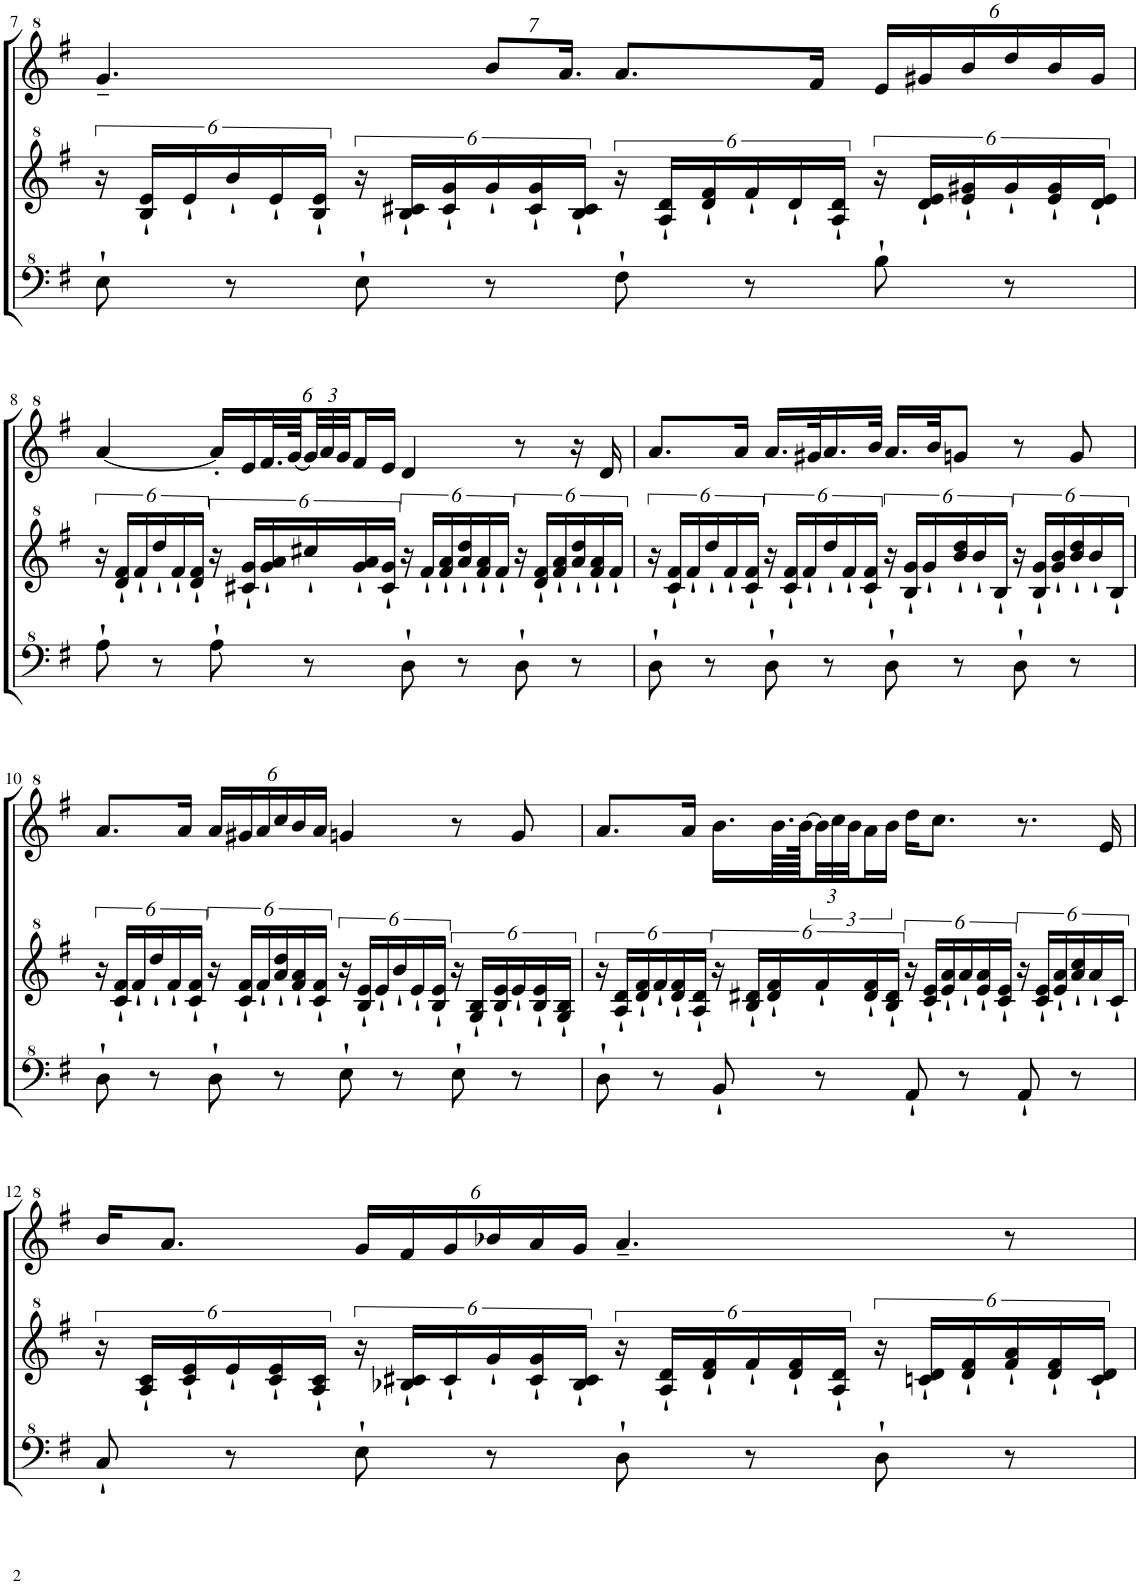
**kern	**kern	**kern
*part1	*part1	*part1
*staff3	*staff2	*staff1
*I"Model III	*	*
!!LO:PB:g=z
*clefF^4	*clefG^2	*clefG^2
*k[f#]	*k[f#]	*k[f#]
*M4/4	*M4/4	*M4/4
=7	=7	=7
8e`\	24r	4.gg~/
.	24b/` 24ee/`LL	.
.	24ee`/	.
8r	24bb`/	.
.	24ee`/	.
.	24b/` 24ee/`JJ	.
8e`\	24r	.
.	24b/` 24cc#X/`LL	.
.	24cc#/` 24gg/`	.
*	*	*Xbrackettup
8r	24gg`/	14bb/L
.	24cc#/` 24gg/`	.
.	.	28.aa/Jk
.	24b/` 24cc#/`JJ	.
8f#`\	24r	8.aa/L
.	24a/` 24dd/`LL	.
.	24dd/` 24ff#/`	.
8r	24ff#`/	.
.	24dd`/	.
.	.	16ff#/Jk
.	24a/` 24dd/`JJ	.
8b`\	24r	24ee/LL
.	24dd/` 24ee/`LL	24gg#X/
.	24ee/` 24gg#X/`	24bb/
8r	24gg#`/	24ddd/
.	24ee/` 24gg#/`	24bb/
.	24dd/` 24ee/`JJ	24gg#/JJ
!!LO:LB:g=z
=8	=8	=8
8a`\	24r	[4aa/
.	24dd/` 24ff#/`LL	.
.	24ff#`/	.
8r	24ddd`/	.
.	24ff#`/	.
.	24dd/` 24ff#/`JJ	.
8a`\	24r	24aa'/LL]
.	24cc#X/` 24gg/`LL	24ee/
.	24gg/` 24aa/`	48.ff#/L
.	.	[96gg/K
8r	24ccc#X`/	72gg/]
.	.	72aa/
.	.	72gg/J
.	24gg/` 24aa/`	24ff#/
.	24cc#/` 24gg/`JJ	24ee/JJ
8d`\	24r	4dd/
.	24ff#`/LL	.
.	24ff#/` 24aa/`	.
8r	24aa/` 24ddd/`	.
.	24ff#/` 24aa/`	.
.	24ff#`/JJ	.
8d`\	24r	8r
.	24dd/` 24ff#/`LL	.
.	24ff#/` 24aa/`	.
8r	24aa/` 24ddd/`	16r
.	24ff#/` 24aa/`	.
.	.	16dd/
.	24ff#`/JJ	.
=9	=9	=9
8d`\	24r	8.aa/L
.	24cc/` 24ff#/`LL	.
.	24ff#`/	.
8r	24ddd`/	.
.	24ff#`/	.
.	.	16aa/Jk
.	24cc/` 24ff#/`JJ	.
8d`\	24r	16.aa/LL
.	24cc/` 24ff#/`LL	.
.	24ff#`/	.
.	.	32gg#X/K
8r	24ddd`/	16.aa/
.	24ff#`/	.
.	24cc/` 24ff#/`JJ	.
.	.	32bb/JJk
8d`\	24r	16.aa/LL
.	24b/` 24gg/`LL	.
.	24gg`/	.
.	.	32bb/JK
8r	24bb/` 24ddd/`	8ggn/J
.	24bb`/	.
.	24b`/JJ	.
8d`\	24r	8r
.	24b/` 24gg/`LL	.
.	24gg/` 24bb/`	.
8r	24bb/` 24ddd/`	8gg/
.	24bb`/	.
.	24b`/JJ	.
!!LO:LB:g=z
=10	=10	=10
8d`\	24r	8.aa/L
.	24cc/` 24ff#/`LL	.
.	24ff#`/	.
8r	24ddd`/	.
.	24ff#`/	.
.	.	16aa/Jk
.	24cc/` 24ff#/`JJ	.
8d`\	24r	24aa/LL
.	24cc/` 24ff#/`LL	24gg#X/
.	24ff#`/	24aa/
8r	24aa/` 24ddd/`	24ccc/
.	24ff#/` 24aa/`	24bb/
.	24cc/` 24ff#/`JJ	24aa/JJ
8e`\	24r	4ggn/
.	24b/` 24ee/`LL	.
.	24ee`/	.
8r	24bb`/	.
.	24ee`/	.
.	24b/` 24ee/`JJ	.
8e`\	24r	8r
.	24g/` 24b/`LL	.
.	24b/` 24ee/`	.
8r	24ee`/	8gg/
.	24b/` 24ee/`	.
.	24g/` 24b/`JJ	.
=11	=11	=11
8d`\	24r	8.aa/L
.	24a/` 24dd/`LL	.
.	24dd/` 24ff#/`	.
8r	24ff#`/	.
.	24dd/` 24ff#/`	.
.	.	16aa/Jk
.	24a/` 24dd/`JJ	.
8B`/	24r	16.bb\LL
.	24b/` 24dd#X/`LL	.
.	24dd#/` 24ff#/`	.
.	.	64.bb\LL
.	.	[128bb\JK
*	*	*brackettup
8r	24ff#`/	72bb\]
.	.	72ccc\
.	.	72bb\J
.	24dd#/` 24ff#/`	24aa\
.	24b/` 24dd#/`JJ	24bb\JJ
8A`/	24r	16ddd\KL
.	24cc/` 24ee/`LL	.
.	.	8.ccc\J
.	24ee/` 24aa/`	.
8r	24aa`/	.
.	24ee/` 24aa/`	.
.	24cc/` 24ee/`JJ	.
8A`/	24r	8.r
.	24cc/` 24ee/`LL	.
.	24ee/` 24aa/`	.
8r	24aa/` 24ccc/`	.
.	24aa`/	.
.	.	16ee/
.	24cc`/JJ	.
!!LO:LB:g=z
=12	=12	=12
8c`/	24r	16bb/KL
.	24a/` 24cc/`LL	.
.	.	8.aa/J
.	24cc/` 24ee/`	.
8r	24ee`/	.
.	24cc/` 24ee/`	.
.	24a/` 24cc/`JJ	.
*	*	*Xbrackettup
8e`\	24r	24gg/LL
.	24b-X/` 24cc#X/`LL	24ff#/
.	24cc#`/	24gg/
8r	24gg`/	24bb-X/
.	24cc#/` 24gg/`	24aa/
.	24b-/` 24cc#/`JJ	24gg/JJ
8d`\	24r	4.aa~/
.	24a/` 24dd/`LL	.
.	24dd/` 24ff#/`	.
8r	24ff#`/	.
.	24dd/` 24ff#/`	.
.	24a/` 24dd/`JJ	.
8d`\	24r	.
.	24ccn/` 24dd/`LL	.
.	24dd/` 24ff#/`	.
8r	24ff#/` 24aa/`	8r
.	24dd/` 24ff#/`	.
.	24cc/` 24dd/`JJ	.
=	=	=
*-	*-	*-
